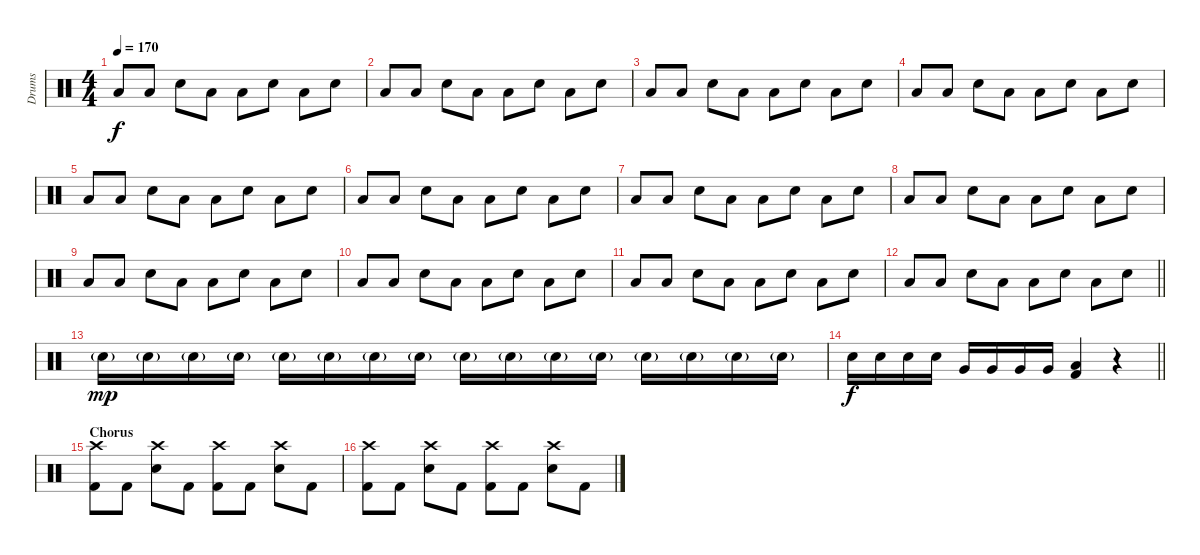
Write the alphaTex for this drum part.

\track ("Drums" "Drums") {instrument percussion}
\staff {score}
\articulation defaults
\ts (4 4)
\tempo 170
\clef neutral
\ks c "Low Floor Tom (hit)".8{dy f} "Low Floor Tom (hit)".8 "Electric Snare (hit)".8 "Low Floor Tom (hit)".8 "Low Floor Tom (hit)".8 "Electric Snare (hit)".8 "Low Floor Tom (hit)".8 "Electric Snare (hit)".8
|
"Low Floor Tom (hit)".8 "Low Floor Tom (hit)".8 "Electric Snare (hit)".8 "Low Floor Tom (hit)".8 "Low Floor Tom (hit)".8 "Electric Snare (hit)".8 "Low Floor Tom (hit)".8 "Electric Snare (hit)".8 |
"Low Floor Tom (hit)".8 "Low Floor Tom (hit)".8 "Electric Snare (hit)".8 "Low Floor Tom (hit)".8 "Low Floor Tom (hit)".8 "Electric Snare (hit)".8 "Low Floor Tom (hit)".8 "Electric Snare (hit)".8 |
"Low Floor Tom (hit)".8 "Low Floor Tom (hit)".8 "Electric Snare (hit)".8 "Low Floor Tom (hit)".8 "Low Floor Tom (hit)".8 "Electric Snare (hit)".8 "Low Floor Tom (hit)".8 "Electric Snare (hit)".8 |
"Low Floor Tom (hit)".8 "Low Floor Tom (hit)".8 "Electric Snare (hit)".8 "Low Floor Tom (hit)".8 "Low Floor Tom (hit)".8 "Electric Snare (hit)".8 "Low Floor Tom (hit)".8 "Electric Snare (hit)".8 |
"Low Floor Tom (hit)".8 "Low Floor Tom (hit)".8 "Electric Snare (hit)".8 "Low Floor Tom (hit)".8 "Low Floor Tom (hit)".8 "Electric Snare (hit)".8 "Low Floor Tom (hit)".8 "Electric Snare (hit)".8 |
"Low Floor Tom (hit)".8 "Low Floor Tom (hit)".8 "Electric Snare (hit)".8 "Low Floor Tom (hit)".8 "Low Floor Tom (hit)".8 "Electric Snare (hit)".8 "Low Floor Tom (hit)".8 "Electric Snare (hit)".8 |
"Low Floor Tom (hit)".8 "Low Floor Tom (hit)".8 "Electric Snare (hit)".8 "Low Floor Tom (hit)".8 "Low Floor Tom (hit)".8 "Electric Snare (hit)".8 "Low Floor Tom (hit)".8 "Electric Snare (hit)".8 |
"Low Floor Tom (hit)".8 "Low Floor Tom (hit)".8 "Electric Snare (hit)".8 "Low Floor Tom (hit)".8 "Low Floor Tom (hit)".8 "Electric Snare (hit)".8 "Low Floor Tom (hit)".8 "Electric Snare (hit)".8 |
"Low Floor Tom (hit)".8 "Low Floor Tom (hit)".8 "Electric Snare (hit)".8 "Low Floor Tom (hit)".8 "Low Floor Tom (hit)".8 "Electric Snare (hit)".8 "Low Floor Tom (hit)".8 "Electric Snare (hit)".8 |
"Low Floor Tom (hit)".8 "Low Floor Tom (hit)".8 "Electric Snare (hit)".8 "Low Floor Tom (hit)".8 "Low Floor Tom (hit)".8 "Electric Snare (hit)".8 "Low Floor Tom (hit)".8 "Electric Snare (hit)".8 |
\barLineRight lightlight "Low Floor Tom (hit)".8 "Low Floor Tom (hit)".8 "Electric Snare (hit)".8 "Low Floor Tom (hit)".8 "Low Floor Tom (hit)".8 "Electric Snare (hit)".8 "Low Floor Tom (hit)".8 "Electric Snare (hit)".8
|
"Electric Snare (hit)"{g}.16{dy mp} "Electric Snare (hit)"{g}.16 "Electric Snare (hit)"{g}.16 "Electric Snare (hit)"{g}.16 "Electric Snare (hit)"{g}.16 "Electric Snare (hit)"{g}.16 "Electric Snare (hit)"{g}.16 "Electric Snare (hit)"{g}.16 "Electric Snare (hit)"{g}.16 "Electric Snare (hit)"{g}.16 "Electric Snare (hit)"{g}.16 "Electric Snare (hit)"{g}.16 "Electric Snare (hit)"{g}.16 "Electric Snare (hit)"{g}.16 "Electric Snare (hit)"{g}.16 "Electric Snare (hit)"{g}.16 |
\barLineRight lightlight "Electric Snare (hit)".16{dy f} "Electric Snare (hit)".16 "Electric Snare (hit)".16 "Electric Snare (hit)".16 "Very Low Tom (hit)".16 "Very Low Tom (hit)".16 "Very Low Tom (hit)".16 "Very Low Tom (hit)".16
("Low Floor Tom (hit)" "Kick (hit) 2").4 r.4 |
\section ("" "Chorus")
("Crash high (hit)" "Kick (hit) 2").8 "Kick (hit) 2".8 ("Crash high (hit)" "Electric Snare (hit)").8 "Kick (hit) 2".8 ("Crash high (hit)" "Kick (hit) 2").8 "Kick (hit) 2".8 ("Crash high (hit)" "Electric Snare (hit)").8 "Kick (hit) 2".8 |
("Crash high (hit)" "Kick (hit) 2").8 "Kick (hit) 2".8 ("Crash high (hit)" "Electric Snare (hit)").8 "Kick (hit) 2".8 ("Crash high (hit)" "Kick (hit) 2").8 "Kick (hit) 2".8 ("Crash high (hit)" "Electric Snare (hit)").8 "Kick (hit) 2".8
